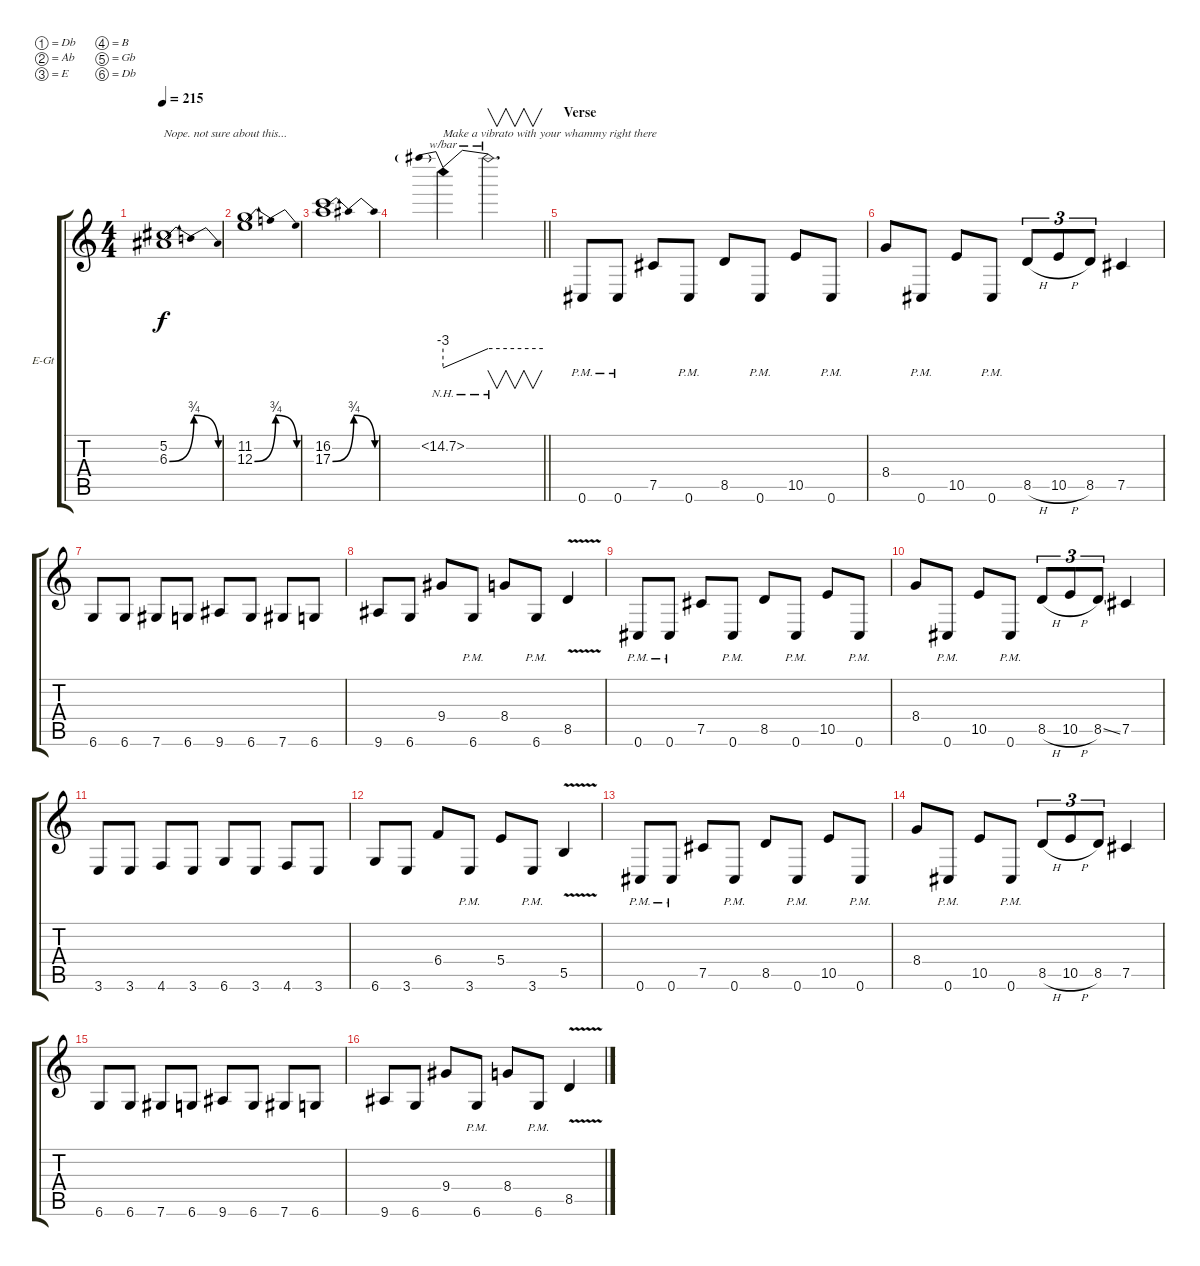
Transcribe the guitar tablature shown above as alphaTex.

\bracketExtendMode groupsimilarinstruments
\firstSystemTrackNameOrientation horizontal
\otherSystemsTrackNameOrientation horizontal
\track ("Phil Demmel" "E-Gt") {instrument distortionguitar}
\staff {score tabs}
\tuning (Db4 Ab3 E3 B2 Gb2 Db2)
\ts (4 4)
\tempo 215
\clef g2
\ks c
(6.3{be (bendrelease 0 0 48.6 3 48.6 3 59.4 0)} 5.2).1{txt "Nope. not sure about this..." dy f} |
(12.3{be (bendrelease 0 0 48.6 3 48.6 3 59.4 0)} 11.2).1 |
(17.3{be (bendrelease 0 0 48.6 3 48.6 3 59.4 0)} 16.2).1 |
\barLineRight lightlight
15.2{nh}.4{tbe (predivedive default 0 -12 60 0) txt "Make a vibrato with your whammy right there"} 15.2{nh t}.2{v d tbe (hold default 0 0 7.8 0)} |
\section ("" "Verse")
0.6{pm}.8 0.6{pm}.8 7.5.8 0.6{pm}.8 8.5.8 0.6{pm}.8 10.5.8 0.6{pm}.8 |
8.4.8 0.6{pm}.8 10.5.8 0.6{pm}.8 8.5{h}.8{tu (3 2)} 10.5{h}.8{tu (3 2)} 8.5.8{tu (3 2)} 7.5.4 |
6.6.8 6.6.8 7.6.8 6.6.8 9.6.8 6.6.8 7.6.8 6.6.8 |
9.6.8 6.6.8 9.4.8 6.6{pm}.8 8.4.8 6.6{pm}.8 8.5{v}.4 |
0.6{pm}.8 0.6{pm}.8 7.5.8 0.6{pm}.8 8.5.8 0.6{pm}.8 10.5.8 0.6{pm}.8 |
8.4.8 0.6{pm}.8 10.5.8 0.6{pm}.8 8.5{h}.8{tu (3 2)} 10.5{h}.8{tu (3 2)} 8.5{ss}.8{tu (3 2)} 7.5.4 |
3.6.8 3.6.8 4.6.8 3.6.8 6.6.8 3.6.8 4.6.8 3.6.8 |
6.6.8 3.6.8 6.4.8 3.6{pm}.8 5.4.8 3.6{pm}.8 5.5{v}.4 |
0.6{pm}.8 0.6{pm}.8 7.5.8 0.6{pm}.8 8.5.8 0.6{pm}.8 10.5.8 0.6{pm}.8 |
8.4.8 0.6{pm}.8 10.5.8 0.6{pm}.8 8.5{h}.8{tu (3 2)} 10.5{h}.8{tu (3 2)} 8.5.8{tu (3 2)} 7.5.4 |
6.6.8 6.6.8 7.6.8 6.6.8 9.6.8 6.6.8 7.6.8 6.6.8 |
9.6.8 6.6.8 9.4.8 6.6{pm}.8 8.4.8 6.6{pm}.8 8.5{v}.4
